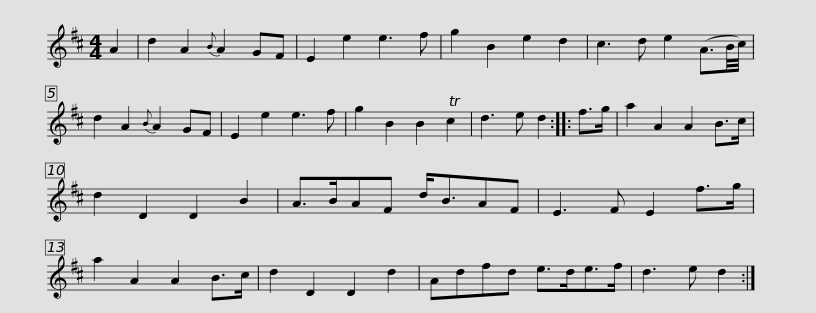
X:1
L:1/8
M:4/4
I:linebreak $
K:D
V:1 treble
V:1
 A2 | d2 A2{B} A2 GF | E2 e2 e3 f | g2 B2 e2 d2 | c3 d e2 (A3/2B/4c/4) | %5
 d2 A2{B} A2 GF | E2 e2 e3 f | g2 B2 B2 Tc2 | d3 e d2 ::$ f>g | %10
 a2 A2 A2 B>c | d2 D2 D2 B2 | A>BAF d<BAF | E3 F E2 f>g | a2 A2 A2 B>c | %15
 d2 D2 D2 d2 |$ Adfd e>de>f | d3 e d2 :| %18
